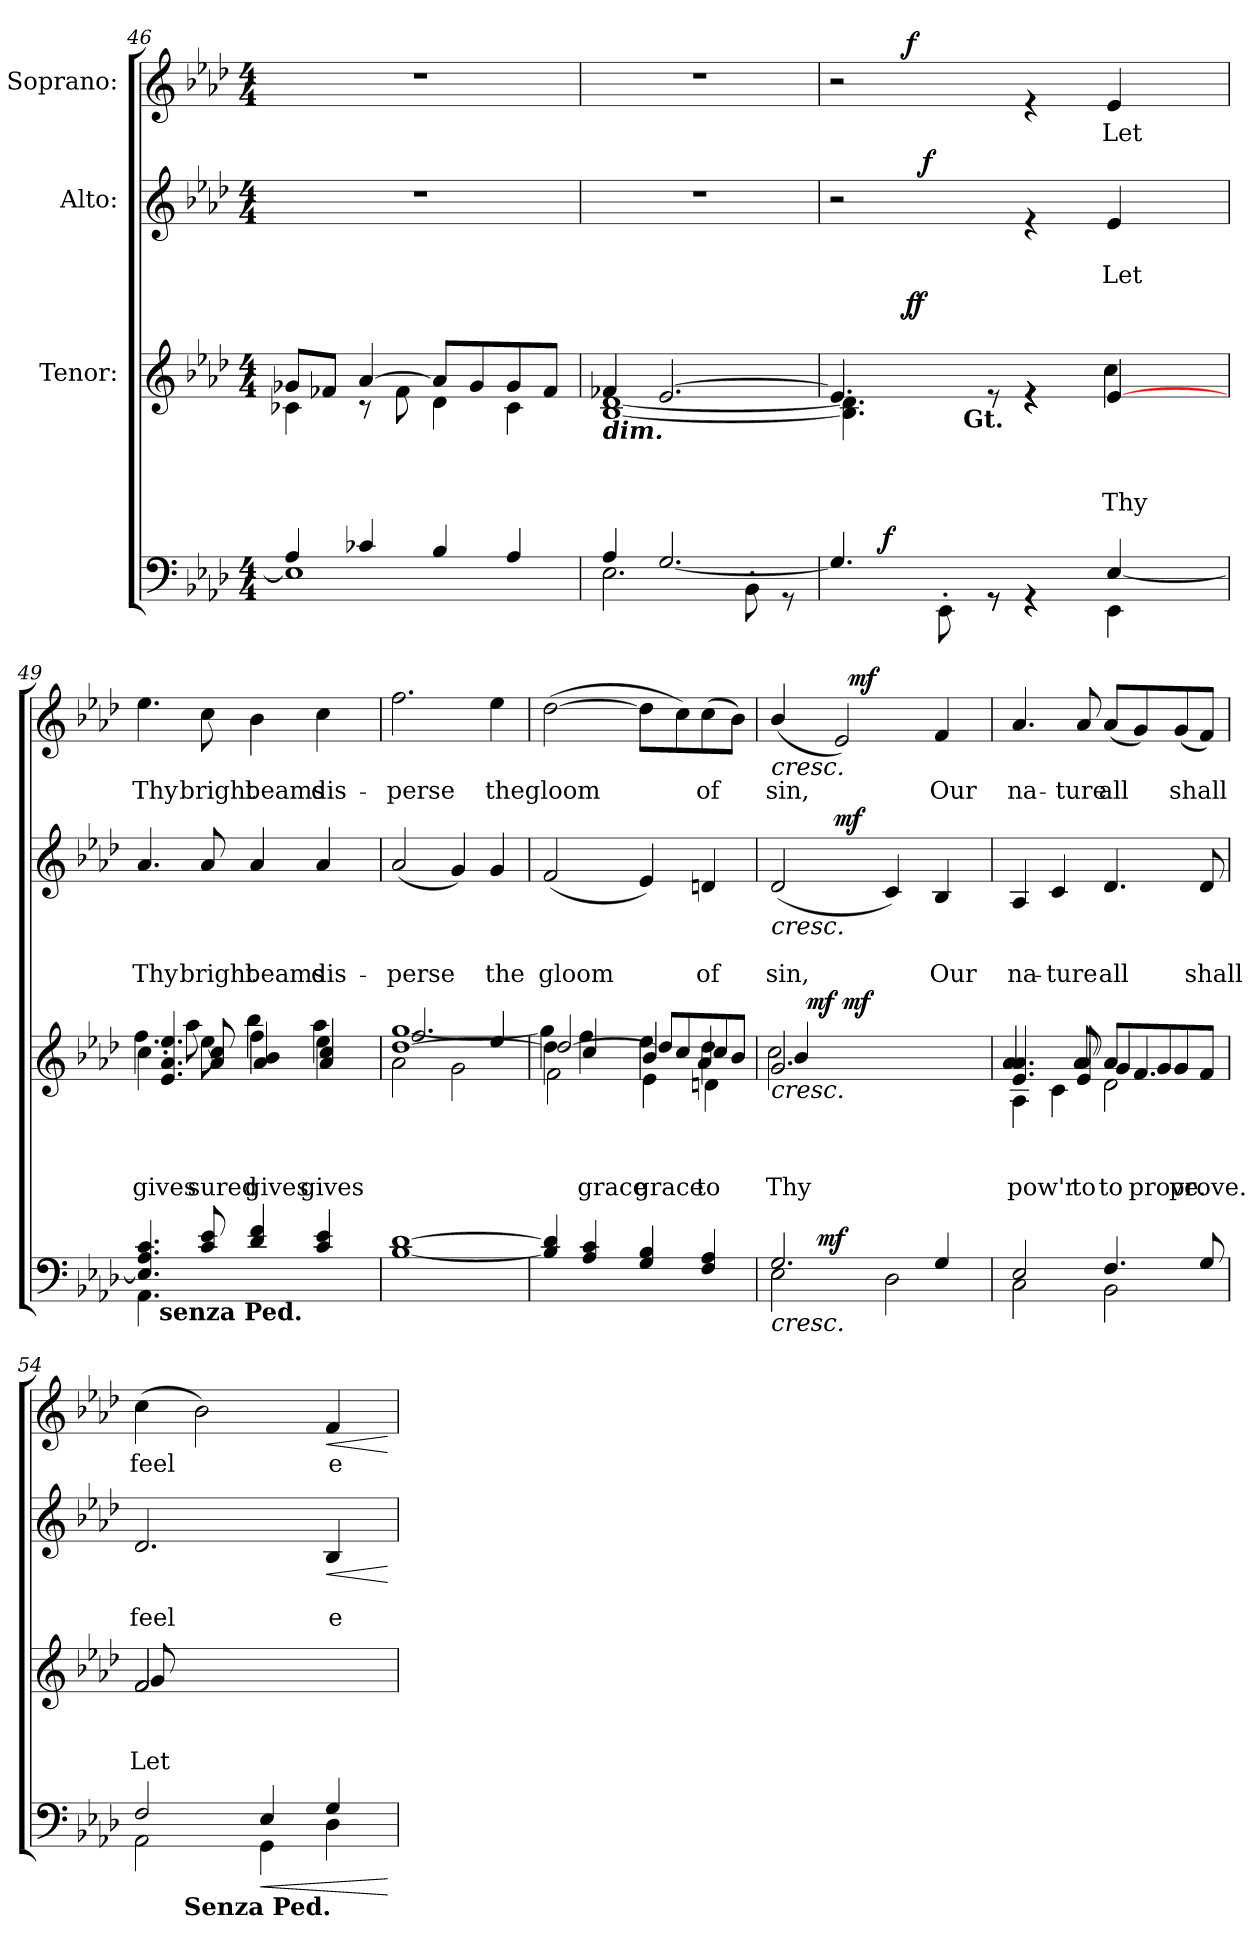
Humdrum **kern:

**kern	**dynam	**kern	**text	**text	**text	**dynam	**kern	**text	**text	**dynam	**kern	**text	**dynam
*part4	*part4	*part3	*part3	*part3	*part3	*part3	*part2	*part2	*part2	*part2	*part1	*part1	*part1
*staff4	*staff4	*staff3	*staff3	*staff3	*staff3	*staff3	*staff2	*staff2	*staff2	*staff2	*staff1	*staff1	*staff1
*	*	*I"Tenor:	*	*	*	*	*I"Alto:	*	*	*	*I"Soprano:	*	*
*clefF4	*	*clefG2	*	*	*	*	*clefG2	*	*	*	*clefG2	*	*
*k[b-e-a-d-]	*	*k[b-e-a-d-]	*	*	*	*	*k[b-e-a-d-]	*	*	*	*k[b-e-a-d-]	*	*
*A-:	*	*A-:	*	*	*	*	*A-:	*	*	*	*A-:	*	*
*M4/4	*	*M4/4	*	*	*	*	*M4/4	*	*	*	*M4/4	*	*
=46	=46	=46	=46	=46	=46	=46	=46	=46	=46	=46	=46	=46	=46
*^	*	*^	*	*	*	*	*	*	*	*	*	*	*
1E-]	4A-/	.	8g-X/L	4c-X\	.	.	.	.	1r	.	.	.	1r	.	.
.	.	.	8f-X/J	.	.	.	.	.	.	.	.	.	.	.	.
.	4c-X/	.	[<4a-/	8rB	.	.	.	.	.	.	.	.	.	.	.
.	.	.	.	8f-\	.	.	.	.	.	.	.	.	.	.	.
.	4B-/	.	8a-/L]	4d-\	.	.	.	.	.	.	.	.	.	.	.
.	.	.	8g-/	.	.	.	.	.	.	.	.	.	.	.	.
.	4A-/	.	8g-/	4c-\	.	.	.	.	.	.	.	.	.	.	.
.	.	.	8f-/J	.	.	.	.	.	.	.	.	.	.	.	.
!!LO:LB:g=z
=47	=47	=47	=47	=47	=47	=47	=47	=47	=47	=47	=47	=47	=47	=47	=47
!	!	!	!LO:TX:b:Bi:t=dim.	!	!	!	!	!	!	!	!	!	!	!	!
2.E-\	4A-/	.	4f-X/	[>1B- [>1d-	.	.	.	.	1r	.	.	.	1r	.	.
.	[<2.G/	.	[<2.e-/	.	.	.	.	.	.	.	.	.	.	.	.
8BB-'<\	.	.	.	.	.	.	.	.	.	.	.	.	.	.	.
8rFF	.	.	.	.	.	.	.	.	.	.	.	.	.	.	.
=48	=48	=48	=48	=48	=48	=48	=48	=48	=48	=48	=48	=48	=48	=48	=48
*	*^	*	*^	*^	*	*	*	*	*^	*	*	*	*^	*	*
*	*	*	*	*	*	*^	*^	*	*	*	*	*	*	*	*	*	*	*	*	*
*	*	*	*	*	*	*	*	*	*	*	*	*	*	*	*	*	*	*	*	*	*	*
4ryy	4.G/]	8ryy	.	4.e-/]	4.B-\] 4.d-\]	2ryy	6ryy	6ryy	4ryy	.	.	.	.	2r	8..ryy	.	.	.	2r	6ryy	.	.
.	.	32ryy	.	.	.	.	.	.	.	.	.	.	.	.	.	.	.	.	.	.	.	.
!	!	!	!LO:DY:a	!	!	!	!	!	!	!	!	!	!	!	!	!	!	!	!	!	!	!
.	.	2ryy	f	.	.	.	.	.	.	.	.	.	.	.	.	.	.	.	.	.	.	.
.	.	.	.	.	.	.	48.ryy	24ryy	.	.	.	.	.	.	.	.	.	.	.	48.ryy	.	.
!	!	!	!	!	!	!	!	!	!	!	!	!	!LO:DY:a	!	!	!	!	!	!	!	!	!LO:DY:a
.	.	.	.	.	.	.	3%2ryy	.	.	.	.	.	f	.	.	.	.	.	.	3%2ryy	.	f
!	!	!	!	!	!	!	!	!	!	!	!	!	!LO:DY:a	!	!	!	!	!	!	!	!	!
.	.	.	.	.	.	.	.	3%2ryy	.	.	.	.	f	.	.	.	.	.	.	.	.	.
!	!	!	!	!	!	!	!	!	!	!	!	!	!	!	!	!	!	!LO:DY:a	!	!	!	!
.	.	.	.	.	.	.	.	.	.	.	.	.	.	.	2ryy	.	.	f	.	.	.	.
8EE-'<\	.	.	.	.	.	.	.	.	16ryy	.	.	.	.	.	.	.	.	.	.	.	.	.
!	!	!	!	!	!	!	!	!	!LO:TX:b:B:t=Gt.	!	!	!	!	!	!	!	!	!	!	!	!	!
.	.	.	.	.	.	.	.	.	2ryy	.	.	.	.	.	.	.	.	.	.	.	.	.
8rGG	8rGG	.	.	8re	8ryy	.	.	.	.	.	.	.	.	.	.	.	.	.	.	.	.	.
4rGG	4rGG	.	.	4re	4re	4re	.	.	.	.	.	.	.	4re	.	.	.	.	4re	.	.	.
.	.	4ryy	.	.	.	.	.	.	.	.	.	.	.	.	.	.	.	.	.	.	.	.
.	.	.	.	.	.	.	.	.	.	.	.	.	.	.	4ryy	.	.	.	.	.	.	.
!	!	!	!	!	!	!	!	!	!	!	!	!LO:LY:b	!	!	!	!	!	!	!	!	!	!
!	!	!	!	!	!	!	!	!	!	!	!	!LO:LY:b	!	!	!	!	!LO:LY:b	!	!	!	!LO:LY:b	!
4EE-\	[<4E-/	.	.	[<4e-/	4e-/	4cc\	.	.	.	.	.	Thy	.	4e-/	.	.	Let	.	4e-/	.	Let	.
.	.	.	.	.	.	.	.	.	8.ryy	.	.	.	.	.	.	.	.	.	.	.	.	.
.	.	.	.	.	.	.	12ryy	.	.	.	.	.	.	.	.	.	.	.	.	12ryy	.	.
.	.	.	.	.	.	.	.	12.ryy	.	.	.	.	.	.	.	.	.	.	.	.	.	.
.	.	16.ryy	.	.	.	.	.	.	.	.	.	.	.	.	.	.	.	.	.	.	.	.
.	.	.	.	.	.	.	24ryy	.	.	.	.	.	.	.	.	.	.	.	.	24ryy	.	.
.	.	.	.	.	.	.	.	.	.	.	.	.	.	.	32ryy	.	.	.	.	.	.	.
.	.	.	.	.	.	.	96ryy	.	.	.	.	.	.	.	.	.	.	.	.	96ryy	.	.
=49	=49	=49	=49	=49	=49	=49	=49	=49	=49	=49	=49	=49	=49	=49	=49	=49	=49	=49	=49	=49	=49	=49
!	!	!	!	!	!	!	!	!	!	!	!	!LO:LY:b	!	!	!	!	!	!	!	!	!	!
!	!	!	!	!	!	!	!	!	!	!	!	!LO:LY:b	!	!	!	!	!LO:LY:b	!	!	!	!LO:LY:b	!
*	*	*	*	*	*	*v	*v	*v	*v	*	*	*	*	*	*	*	*	*	*v	*v	*	*
*	*	*	*	*	*	*	*	*	*	*	*v	*v	*	*	*	*	*	*
4.AA-\	4.E-/] 4.A-/ 4.c/	16.ryy	.	4.cc\	4.ff\	4.e-/ 4.a-/ 4.ee-/	.	.	-gives	.	4.a-/	.	Thy	.	4.ee-\	Thy	.
!	!	!LO:TX:b:B:t=senza Ped.	!	!	!	!	!	!	!	!	!	!	!	!	!	!	!
.	.	2ryy	.	.	.	.	.	.	.	.	.	.	.	.	.	.	.
!	!	!	!	!	!	!	!	!	!LO:LY:b	!	!	!	!	!	!	!	!
!	!	!	!	!	!	!	!	!	!LO:LY:b	!	!	!	!LO:LY:b	!	!	!LO:LY:b	!
2ryy	8c/ 8e-/	.	.	8ee-\	8aa-\	8a-/ 8cc/	.	.	sured	.	8a-/	.	bright	.	8cc\	bright	.
!	!	!	!	!	!	!	!	!	!LO:LY:b	!	!	!	!	!	!	!	!
!	!	!	!	!	!	!	!	!	!LO:LY:b	!	!	!	!LO:LY:b	!	!	!LO:LY:b	!
.	4d-/ 4f/	.	.	4ff\	4bb-\	4a-/ 4b-/	.	.	gives	.	4a-/	.	beams	.	4b-\	beams	.
.	.	4ryy	.	.	.	.	.	.	.	.	.	.	.	.	.	.	.
!	!	!	!	!	!	!	!	!	!LO:LY:b	!	!	!	!	!	!	!	!
!	!	!	!	!	!	!	!	!	!LO:LY:b	!	!	!	!LO:LY:b	!	!	!LO:LY:b	!
.	4c/ 4e-/	.	.	4ee-\	4aa-\	4a-/ 4cc/	.	.	gives	.	4a-/	.	dis-	.	4cc\	dis-	.
.	.	8ryy	.	.	.	.	.	.	.	.	.	.	.	.	.	.	.
8ryy	.	.	.	.	.	.	.	.	.	.	.	.	.	.	.	.	.
.	.	32ryy	.	.	.	.	.	.	.	.	.	.	.	.	.	.	.
=50	=50	=50	=50	=50	=50	=50	=50	=50	=50	=50	=50	=50	=50	=50	=50	=50	=50
*	*	*	*	*	*	*^	*	*	*	*	*	*	*	*	*	*	*
!	!	!	!	!	!	!	!	!	!	!	!	!	!	!LO:LY:b	!	!	!LO:LY:b	!
*v	*v	*v	*	*	*	*	*	*	*	*	*	*	*	*	*	*	*	*
[<1B- [<1d-	.	[>1dd-	[>1gg	2.ff/	2a-\	.	.	.	.	(<2a-/	.	-perse	.	2.ff\	-perse	.
.	.	.	.	.	2g\	.	.	.	.	4g/)	.	.	.	.	.	.
!	!	!	!	!	!	!	!	!	!	!	!	!LO:LY:b	!	!	!LO:LY:b	!
.	.	.	.	4ee-/	.	.	.	.	.	4g/	.	the	.	4ee-\	thegloom	.
=51	=51	=51	=51	=51	=51	=51	=51	=51	=51	=51	=51	=51	=51	=51	=51	=51
!	!	!	!	!	!	!	!	!	!	!	!	!LO:LY:b	!	!	!	!
4B-/] 4d-/]	.	4dd-\]	4gg\]	[<2dd-/	2f\	.	.	.	.	(<2f/	.	gloom	.	(>[>2dd-\	.	.
!	!	!	!	!	!	!	!	!LO:LY:b	!	!	!	!	!	!	!	!
!	!	!	!	!	!	!	!	!LO:LY:b	!	!	!	!	!	!	!	!
4A-/ 4c/	.	4cc/	4ff\	.	.	.	.	grace	.	.	.	.	.	.	.	.
!	!	!	!	!	!	!	!	!LO:LY:b	!	!	!	!	!	!	!	!
!	!	!	!	!	!	!	!	!LO:LY:b	!	!	!	!	!	!	!	!
4G/ 4B-/	.	4ee-\	4b-/	8dd-/L]	4e-\	.	.	grace	.	4e-/)	.	.	.	8dd-\L]	.	.
.	.	.	.	8cc/	.	.	.	.	.	.	.	.	.	8cc\)	.	.
!	!	!	!	!	!	!	!	!LO:LY:b	!	!	!	!	!	!	!	!
!	!	!	!	!	!	!	!	!LO:LY:b	!	!	!	!LO:LY:b	!	!	!LO:LY:b	!
4F/ 4A-/	.	4dd-\	4dn\	8cc/	4a-/	.	.	to	.	4dn/	.	of	.	(>8cc\	of	.
.	.	.	.	8b-/J	.	.	.	.	.	.	.	.	.	8b-\J)	.	.
!!LO:LB:g=z
=52	=52	=52	=52	=52	=52	=52	=52	=52	=52	=52	=52	=52	=52	=52	=52	=52
!LO:TX:b:B:t=Ped.	!	!	!	!	!	!	!	!	!	!	!	!	!	!	!	!
!	!LO:HP:b	!	!	!	!	!	!	!LO:LY:b	!LO:HP:b	!	!	!	!	!	!	!
*^	*	*	*	*	*	*	*	*	*	*	*	*	*	*	*	*
!	!	!	!	!	!	!	!	!	!LO:LY:b	!	!	!	!LO:LY:b	!LO:HP:b	!	!LO:LY:b	!LO:HP:b
*	*^	*	*	*	*	*	*	*	*	*	*^	*	*	*	*^	*	*
2E-\	2.G/	8.ryy	<	8ryy	2.g/	2cc\	4b-/	.	.	Thy	<	(<2d-/	4ryy	.	sin,	<	(<4b-/	4ryy	sin,	<
.	.	.	.	32ryy	.	.	.	.	.	.	.	.	.	.	.	.	.	.	.	.
!	!	!	!	!	!	!	!	!	!	!	!LO:DY:a	!	!	!	!	!	!	!	!	!
.	.	.	.	96%11ryy	.	.	.	.	.	.	mf	.	.	.	.	.	.	.	.	.
!	!	!	!LO:DY:a	!	!	!	!	!	!	!	!	!	!	!	!	!	!	!	!	!
.	.	2ryy	mf	.	.	.	.	.	.	.	.	.	.	.	.	.	.	.	.	.
!	!	!	!	!	!	!	!	!	!	!	!	!	!	!	!	!LO:DY:a	!	!	!	!
.	.	.	.	.	.	.	4ryy	.	.	.	[	.	2.ryy	.	.	mf	2e-/)	32ryy	.	.
!	!	!	!	!	!	!	!	!	!	!	!LO:DY:a	!	!	!	!	!	!	!	!	!
.	.	.	.	48%11ryy	.	.	.	.	.	.	mf	.	.	.	.	.	.	.	.	.
!	!	!	!	!	!	!	!	!	!	!	!	!	!	!	!	!	!	!	!	!LO:DY:a
.	.	.	.	.	.	.	.	.	.	.	.	.	.	.	.	.	.	2ryy	.	mf
2D-\	.	.	[	4ryy	.	4ryy	2ryy	.	.	.	.	4c/)	.	.	.	[	.	.	.	.
.	.	4ryy	.	.	.	.	.	.	.	.	.	.	.	.	.	.	.	.	.	.
!	!	!	!	!	!	!	!	!	!	!	!	!	!	!	!LO:LY:b	!	!	!	!LO:LY:b	!
.	4G/	.	.	4ryy	4ryy	4ryy	.	.	.	.	.	4B-/	.	.	Our	.	4f/	.	Our	[
.	.	.	.	.	.	.	.	.	.	.	.	.	.	.	.	.	.	8..ryy	.	.
.	.	16ryy	.	.	.	.	.	.	.	.	.	.	.	.	.	.	.	.	.	.
=53	=53	=53	=53	=53	=53	=53	=53	=53	=53	=53	=53	=53	=53	=53	=53	=53	=53	=53	=53	=53
!	!	!	!	!	!	!	!	!	!	!LO:LY:b	!	!	!	!	!	!	!	!	!	!
!	!	!	!	!	!	!	!	!	!	!LO:LY:b	!	!	!	!	!LO:LY:b	!	!	!	!LO:LY:b	!
*	*	*	*	*	*	*	*	*	*	*	*	*v	*v	*	*	*	*	*	*	*
*	*v	*v	*	*	*	*	*	*	*	*	*	*	*	*	*	*v	*v	*	*
2C\	2E-/	.	4.e-/	4.a-/	4.a-/	4A-\	.	.	pow'r	.	4A-/	.	na-	.	4.a-/	na-	.
!	!	!	!	!	!	!	!	!	!	!	!	!	!LO:LY:b	!	!	!	!
.	.	.	.	.	.	4c\	.	.	.	.	4c/	.	-ture	.	.	.	.
!	!	!	!	!	!	!	!	!	!LO:LY:b	!	!	!	!	!	!	!	!
!	!	!	!	!	!	!	!	!	!LO:LY:b	!	!	!	!	!	!	!LO:LY:b	!
.	.	.	4e-/	8a-/	8a-/	.	.	.	to	.	.	.	.	.	8a-/	-ture	.
!	!	!	!	!	!	!	!	!	!LO:LY:b	!	!	!	!LO:LY:b	!	!	!LO:LY:b	!
2BB-\	4.F/	.	.	8a-/L	4g/	2d-\	.	.	to	.	4.d-/	.	all	.	(<8a-/L	all	.
!	!	!	!	!	!	!	!	!	!LO:LY:b	!	!	!	!	!	!	!	!
.	.	.	4.f/	8g/	.	.	.	.	prove.	.	.	.	.	.	8g/)	.	.
!	!	!	!	!	!	!	!	!	!LO:LY:b	!	!	!	!	!	!	!LO:LY:b	!
.	.	.	.	8g/	4g/	.	.	.	prove.	.	.	.	.	.	(<8g/	shall	.
!	!	!	!	!	!	!	!	!	!	!	!	!	!LO:LY:b	!	!	!	!
.	8G/	.	.	8f/J	.	.	.	.	.	.	8d-/	.	shall	.	8f/J)	.	.
=54	=54	=54	=54	=54	=54	=54	=54	=54	=54	=54	=54	=54	=54	=54	=54	=54	=54
!	!	!	!	!	!	!	!	!	!LO:LY:b	!	!	!	!	!	!	!	!
!	!	!	!	!	!	!	!	!	!LO:LY:b	!	!	!	!LO:LY:b	!	!	!LO:LY:b	!
*	*^	*	*	*	*	*	*	*	*	*	*	*	*	*	*	*	*
2AA-\	2F/	8..ryy	.	4ryy	2f/	8g/	2f/	.	.	Let	.	2.d-/	.	feel	.	(>4cc\	feel	.
.	.	.	.	.	.	48%7ryy	.	.	.	.	.	.	.	.	.	.	.	.
!	!	!LO:TX:b:B:t=Senza  Ped.	!	!	!	!	!	!	!	!	!	!	!	!	!	!	!	!
.	.	2ryy	.	.	.	.	.	.	.	.	.	.	.	.	.	.	.	.
.	.	.	.	16ryy	.	.	.	.	.	.	.	.	.	.	.	2b-\)	.	.
.	.	.	.	.	.	48%35ryy	.	.	.	.	.	.	.	.	.	.	.	.
.	.	.	.	24ryy	.	.	.	.	.	.	.	.	.	.	.	.	.	.
.	.	.	.	48%7ryy	.	.	.	.	.	.	.	.	.	.	.	.	.	.
!	!	!	!LO:HP:b	!	!	!	!	!	!	!	!	!	!	!	!	!	!	!
4GG\	4E-/	.	<	2ryy	48%7ryy	.	4ryy	.	.	.	.	.	.	.	.	.	.	.
.	.	.	.	.	48%17ryy	.	.	.	.	.	.	.	.	.	.	.	.	.
.	.	4ryy	.	.	.	.	.	.	.	.	.	.	.	.	.	.	.	.
!	!	!	!	!	!	!	!	!	!	!	!	!	!	!LO:LY:b	!LO:HP:b	!	!LO:LY:b	!LO:HP:b
4D-\	4G/	.	.	.	.	.	16ryy	.	.	.	.	4B-/	.	e-	<	4f/	e-	<
.	.	.	.	.	.	.	24ryy	.	.	.	.	.	.	.	.	.	.	.
.	.	.	.	.	.	.	48%7ryy	.	.	.	.	.	.	.	.	.	.	.
.	.	32ryy	.	.	.	.	.	.	.	.	.	.	.	.	.	.	.	.
*	*	*	*	*v	*v	*v	*v	*	*	*	*	*	*	*	*	*	*	*
.	.	.	[	.	.	.	.	.	.	.	.	[	.	.	[
*v	*v	*v	*	*	*	*	*	*	*	*	*	*	*	*	*
=	=	=	=	=	=	=	=	=	=	=	=	=	=
*-	*-	*-	*-	*-	*-	*-	*-	*-	*-	*-	*-	*-	*-
